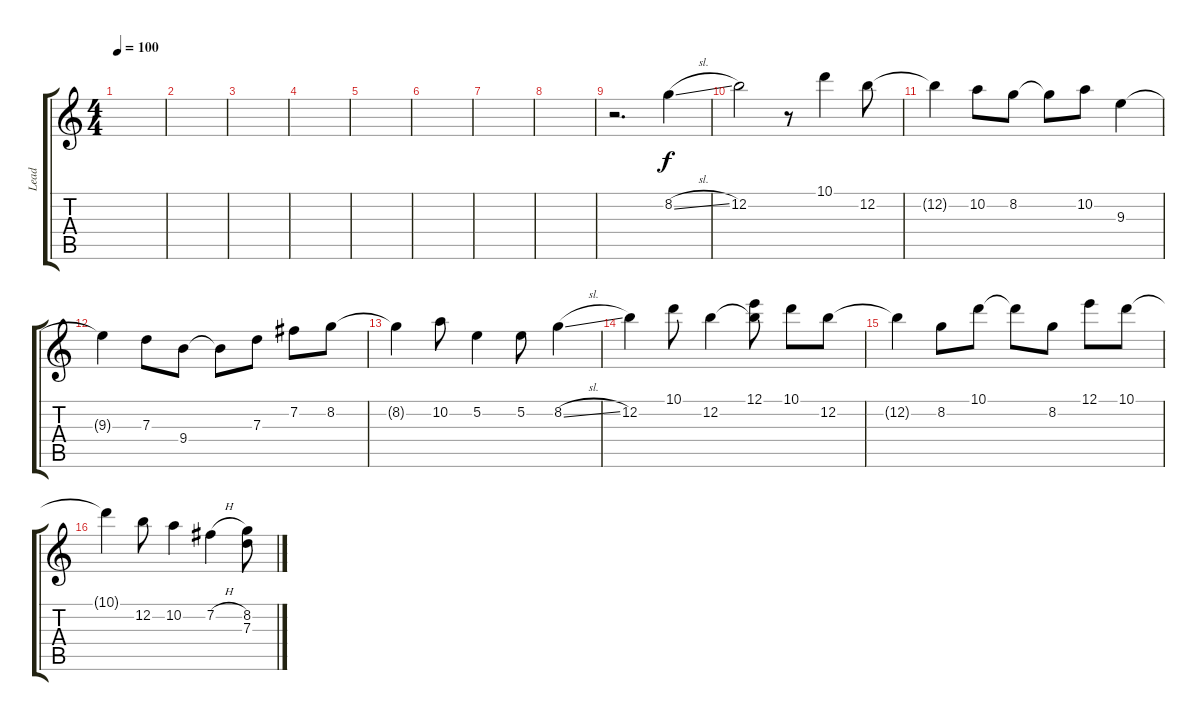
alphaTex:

\track ("Lead" "Lead") {instrument distortionguitar}
\staff {score tabs}
\tuning (E4 B3 G3 D3 A2 E2) {hide}
\ts (4 4)
\tempo 100
\clef g2
\ks c
|
|
|
|
|
|
|
|
r.2{d} 8.2{sl}.4 |
12.2.2 r.8 10.1.4 12.2.8 |
12.2{t}.4 10.2.8 8.2.8 8.2{t}.8 10.2.8 9.3.4 |
9.3{t}.4 7.3.8 9.4.8 9.4{t}.8 7.3.8 7.2.8 8.2.8 |
8.2{t}.4 10.2.8 5.2.4 5.2.8 8.2{sl}.4 |
12.2.4 10.1.8 12.2.4 (12.1 12.2{t}).8 10.1.8 12.2.8 |
12.2{t}.4 8.2.8 10.1.8 10.1{t}.8 8.2.8 12.1.8 10.1.8 |
10.1{t}.4 12.2.8 10.2.4 7.2{h}.4 (8.2 7.3).8
